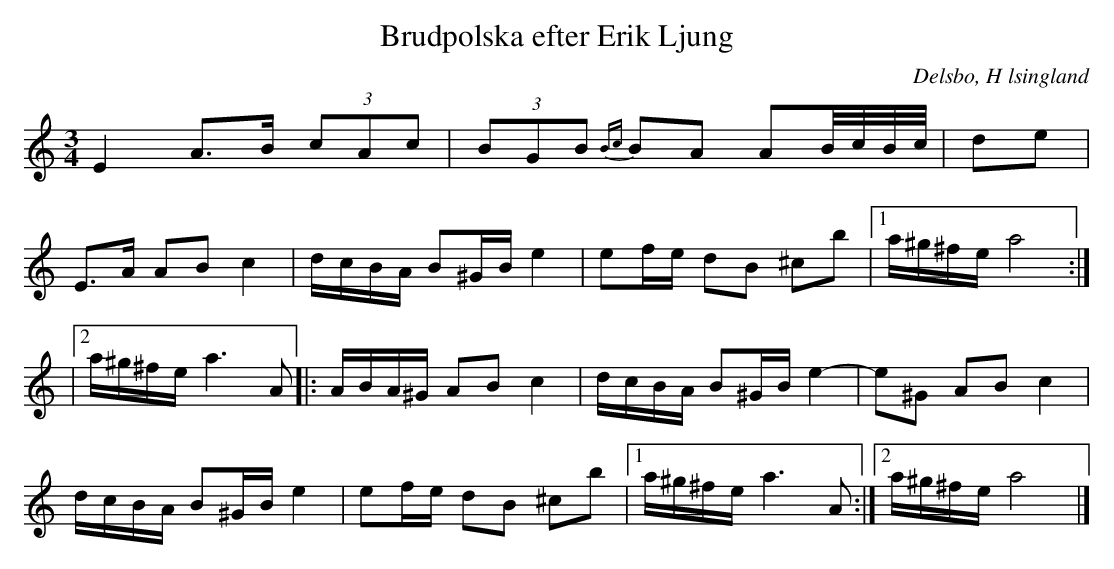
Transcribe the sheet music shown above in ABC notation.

X:1
T: Brudpolska efter Erik Ljung
O: Delsbo, H lsingland
M: 3/4
L: 1/8
K: Am
E2 A>B (3cAc| (3BGB {Bc}BA AB//c//B//c//| de|
E>A AB c2 | d/c/B/A/ B^G/B/ e2 | ef/e/ dB ^cb |1 a/^g/^f/e/ a4 :|
|2 a/^g/^f/e/ a3 A |: A/B/A/^G/ AB c2 | d/c/B/A/ B^G/B/ e2- | e^G AB c2 |
d/c/B/A/ B^G/B/ e2 | ef/e/ dB ^cb |1 a/^g/^f/e/ a3 A :|2 a/^g/^f/e/ a4 |]
